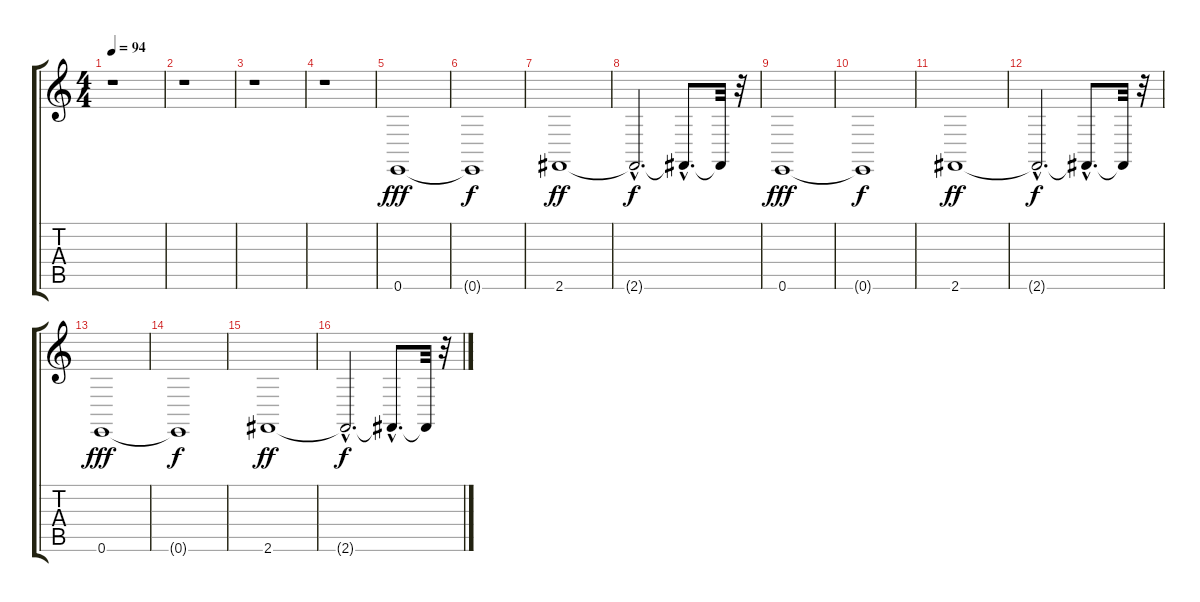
\track "" {instrument honkytonkpiano}
\staff {score tabs}
\tuning (E4 B3 G3 D3 A2 E2) {hide}
\ts (4 4)
\tempo 94
\clef g2
\ks c
r.1{dy f} |
r.1 |
r.1 |
r.1 |
0.6.1{dy fff} |
0.6{t}.1{dy f} |
2.6.1{dy ff} |
2.6{hac t}.2{d dy f} 2.6{hac t}.8{d} 2.6{t}.32 r.32 |
0.6.1{dy fff volume 15} |
0.6{t}.1{dy f} |
2.6.1{dy ff volume 14} |
2.6{hac t}.2{d dy f} 2.6{hac t}.8{d} 2.6{t}.32 r.32 |
0.6.1{dy fff volume 11} |
0.6{t}.1{dy f} |
2.6.1{dy ff volume 8} |
2.6{hac t}.2{d dy f} 2.6{hac t}.8{d} 2.6{t}.32 r.32
